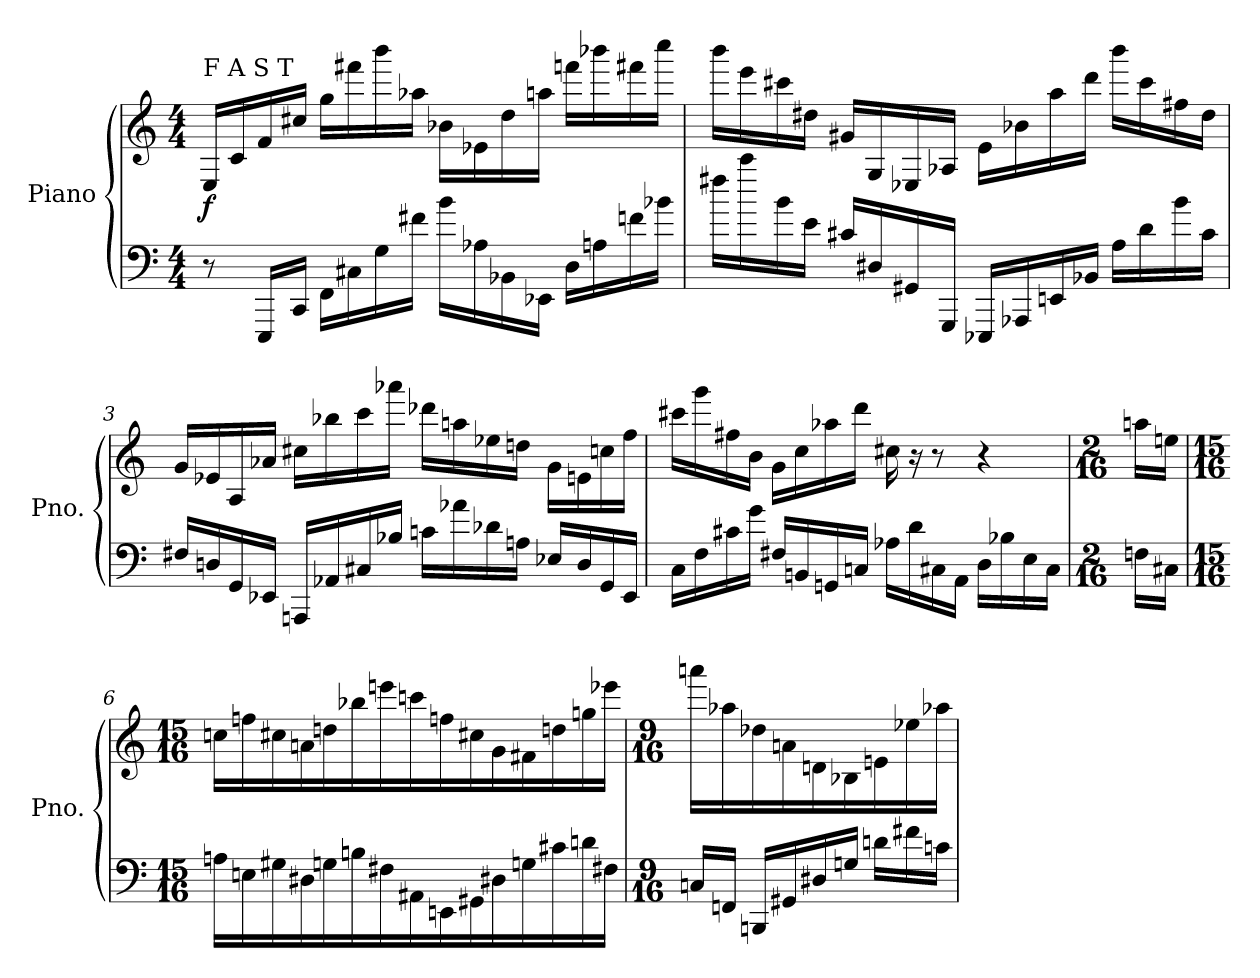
**kern	**kern	**dynam
*part1	*part1	*part1
*staff2	*staff1	*staff1/2
*I"Piano	*	*
*I'Pno.	*	*
*clefF4	*clefG2	*
*k[]	*k[]	*
*M4/4	*M4/4	*
*MM110	*MM110	*
=1	=1	=1
!	!LO:TX:a:t=F  A  S  T	!
!	!	!LO:DY:b
8r	16E/LL	f
.	16c/	.
16EEE/LL	16f/	.
16CC/JJ	16cc#X/JJ	.
16FF\LL	16gg\LL	.
16C#X\	16fff#X\	.
16G\	16bbb\	.
16f#X\JJ	16aa-X\JJ	.
16b\LL	16b-X\LL	.
16A-X\	16e-X\	.
16BB-X\	16dd\	.
16EE-X\JJ	16aan\JJ	.
16D\LL	16fffn\LL	.
16An\	16bbb-X\	.
16fn\	16fff#X\	.
16b-X\JJ	16cccc\JJ	.
=2	=2	=2
16ff#X\LL	16bbb\LL	.
16ccc\	16eee\	.
16b\	16ccc#X\	.
16e\JJ	16dd#X\JJ	.
16c#X/LL	16g#X/LL	.
16D#X/	16G/	.
16GG#X/	16E-X/	.
16GGG/JJ	16A-X/JJ	.
16EEE-X/LL	16e\LL	.
16AAA-X/	16b-X\	.
16EEn/	16aa\	.
16BB-X/JJ	16ddd\JJ	.
16A\LL	16bbb\LL	.
16d\	16ccc#\	.
16b\	16ff#X\	.
16c#\JJ	16dd#\JJ	.
!!LO:LB:g=z
=3	=3	=3
16F#X/LL	16g/LL	.
16Dn/	16e-X/	.
16GG/	16A/	.
16EE-X/JJ	16a-X/JJ	.
16AAAn/LL	16cc#X\LL	.
16AA-X/	16bb-X\	.
16C#X/	16ccc\	.
16B-X/JJ	16aaa-X\JJ	.
16cn\LL	16ddd-X\LL	.
16a-X\	16aan\	.
16d-X\	16ee-X\	.
16An\JJ	16ddn\JJ	.
16E-X/LL	16g\LL	.
16D/	16en\	.
16GG/	16ccn\	.
16EE-/JJ	16ff\JJ	.
=4	=4	=4
16C\LL	16ccc#X\LL	.
16F\	16ggg\	.
16c#X\	16ff#X\	.
16g\JJ	16b\JJ	.
16F#X/LL	16g\LL	.
16BBn/	16cc\	.
16GGn/	16aa-X\	.
16Cn/JJ	16ddd\JJ	.
16A-X\LL	16cc#X\	.
16d\	16r	.
16C#X\	8r	.
16AA\JJ	.	.
16D\LL	4r	.
16B-X\	.	.
16E\	.	.
16C#\JJ	.	.
!!LO:LB:g=z
=5	=5	=5
*M2/16	*M2/16	*
16Fn\LL	16aan\LL	.
16C#X\JJ	16een\JJ	.
=6	=6	=6
*M15/16	*M15/16	*
16An\LL	16ccn\LL	.
16En\	16ffn\	.
16G#X\	16cc#X\	.
16D#X\	16an\	.
16Gn\	16ddn\	.
16Bn\	16bb-X\	.
16F#X\	16eeen\	.
16AA#X\	16cccn\	.
16EEn\	16ffn\	.
16GG#X\	16cc#X\	.
16D#X\	16g\	.
16Gn\	16f#X\	.
16c#X\	16ddn\	.
16dn\	16ggn\	.
16F#X\JJ	16eee-X\JJ	.
=7	=7	=7
*M9/16	*M9/16	*
16Cn/LL	16aaan\LL	.
16FFn/JJ	16aa-X\	.
16BBBn/LL	16dd-X\	.
16GG#X/	16an\	.
16D#X/	16dn\	.
16Gn/JJ	16B-X\	.
16dn\LL	16en\	.
16f#X\	16ee-X\	.
16cn\JJ	16aa-X\JJ	.
=	=	=
*-	*-	*-
